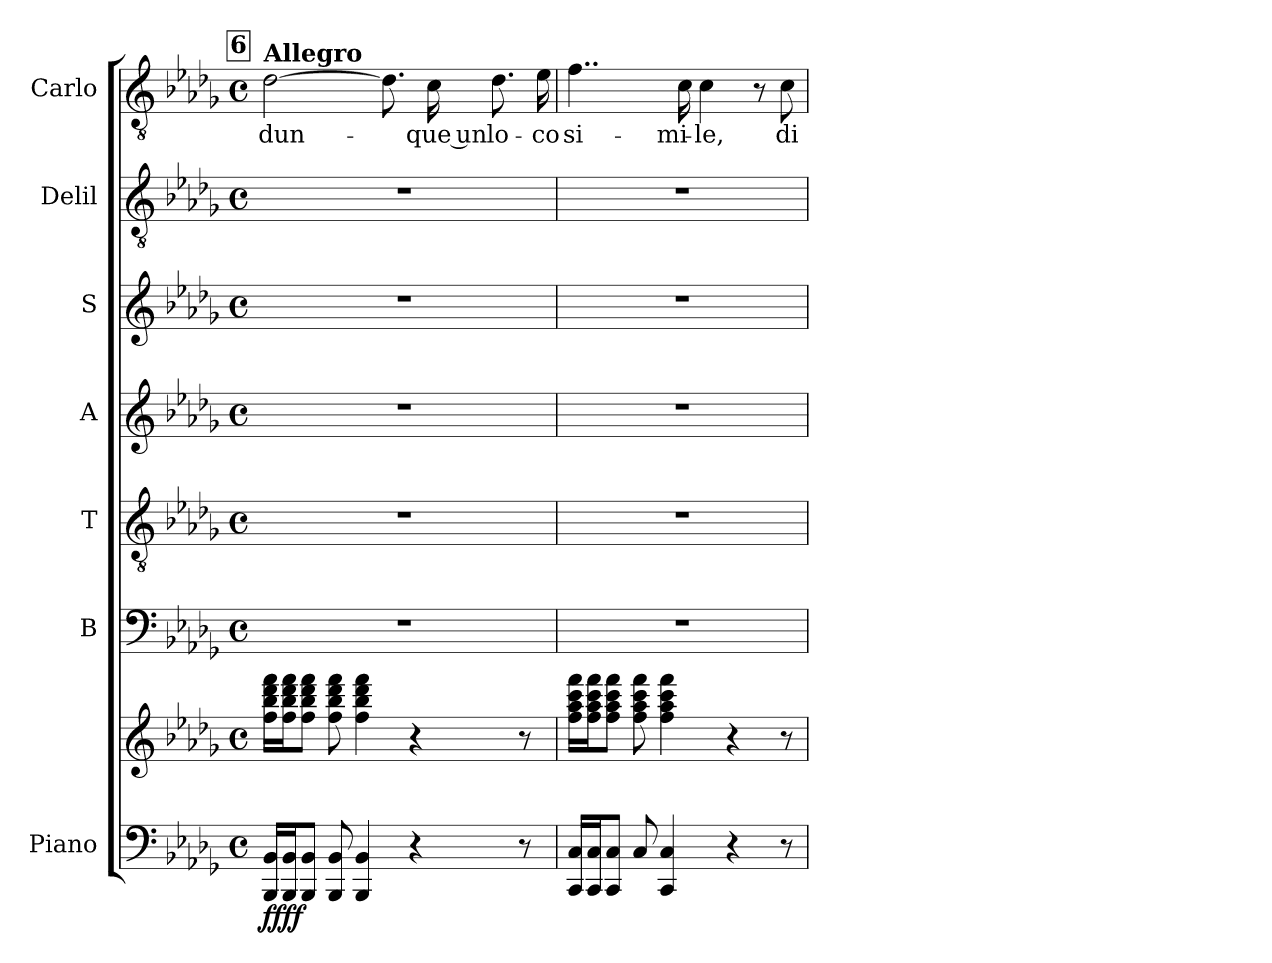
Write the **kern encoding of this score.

**kern	**kern	**dynam	**kern	**kern	**kern	**kern	**kern	**kern	**text
*part7	*part7	*part7	*part6	*part5	*part4	*part3	*part2	*part1	*part1
*staff8	*staff7	*staff7/8	*staff6	*staff5	*staff4	*staff3	*staff2	*staff1	*staff1
*I"Piano	*	*	*I"B	*I"T	*I"A	*I"S	*I"Delil	*I"Carlo	*
*I'Pno	*	*	*I'B	*I'T	*I'A	*I'S	*	*	*
*clefF4	*clefG2	*	*clefF4	*clefGv2	*clefG2	*clefG2	*clefGv2	*clefGv2	*
*k[b-e-a-d-g-]	*k[b-e-a-d-g-]	*	*k[b-e-a-d-g-]	*k[b-e-a-d-g-]	*k[b-e-a-d-g-]	*k[b-e-a-d-g-]	*k[b-e-a-d-g-]	*k[b-e-a-d-g-]	*
*M4/4	*M4/4	*	*M4/4	*M4/4	*M4/4	*M4/4	*M4/4	*M4/4	*
*met(c)	*met(c)	*	*met(c)	*met(c)	*met(c)	*met(c)	*met(c)	*met(c)	*
!!LO:REH:place=s1:a:B:fs=14:t=6
=92	=92	=92	=92	=92	=92	=92	=92	=92	=92
!	!	!	!	!	!	!	!	!LO:TX:a:B:t=Allegro	!
!	!	!LO:DY:b=2	!	!	!	!	!	!	!
!	!	!LO:DY:n=1:b	!	!	!	!	!	!	!
16BBB-/ 16BB-/LL	16ff\ 16bb-\ 16ddd-\ 16fff\LL	ff ff	1r	1r	1r	1r	1r	[2d-\	dun-
16BBB-/ 16BB-/J	16ff\ 16bb-\ 16ddd-\ 16fff\J	.	.	.	.	.	.	.	.
8BBB-/ 8BB-/J	8ff\ 8bb-\ 8ddd-\ 8fff\J	.	.	.	.	.	.	.	.
8BBB-/ 8BB-/	8ff\ 8bb-\ 8ddd-\ 8fff\	.	.	.	.	.	.	.	.
4BBB-/ 4BB-/	4ff\ 4bb-\ 4ddd-\ 4fff\	.	.	.	.	.	.	.	.
.	.	.	.	.	.	.	.	8.d-\]	.
4r	4r	.	.	.	.	.	.	.	.
.	.	.	.	.	.	.	.	16c\	-que un
.	.	.	.	.	.	.	.	8.d-\	lo-
8r	8r	.	.	.	.	.	.	.	.
.	.	.	.	.	.	.	.	16e-\	-co
=93	=93	=93	=93	=93	=93	=93	=93	=93	=93
16CC/ 16C/LL	16ff\ 16aa-\ 16ccc\ 16fff\LL	.	1r	1r	1r	1r	1r	4..f\	si-
16CC/ 16C/J	16ff\ 16aa-\ 16ccc\ 16fff\J	.	.	.	.	.	.	.	.
8CC/ 8C/J	8ff\ 8aa-\ 8ccc\ 8fff\J	.	.	.	.	.	.	.	.
8C/	8ff\ 8aa-\ 8ccc\ 8fff\	.	.	.	.	.	.	.	.
4CC/ 4C/	4ff\ 4aa-\ 4ccc\ 4fff\	.	.	.	.	.	.	.	.
.	.	.	.	.	.	.	.	16c\	-mi-
.	.	.	.	.	.	.	.	4c\	-le,
4r	4r	.	.	.	.	.	.	.	.
.	.	.	.	.	.	.	.	8r	.
8r	8r	.	.	.	.	.	.	8c\	di-
=	=	=	=	=	=	=	=	=	=
*-	*-	*-	*-	*-	*-	*-	*-	*-	*-
